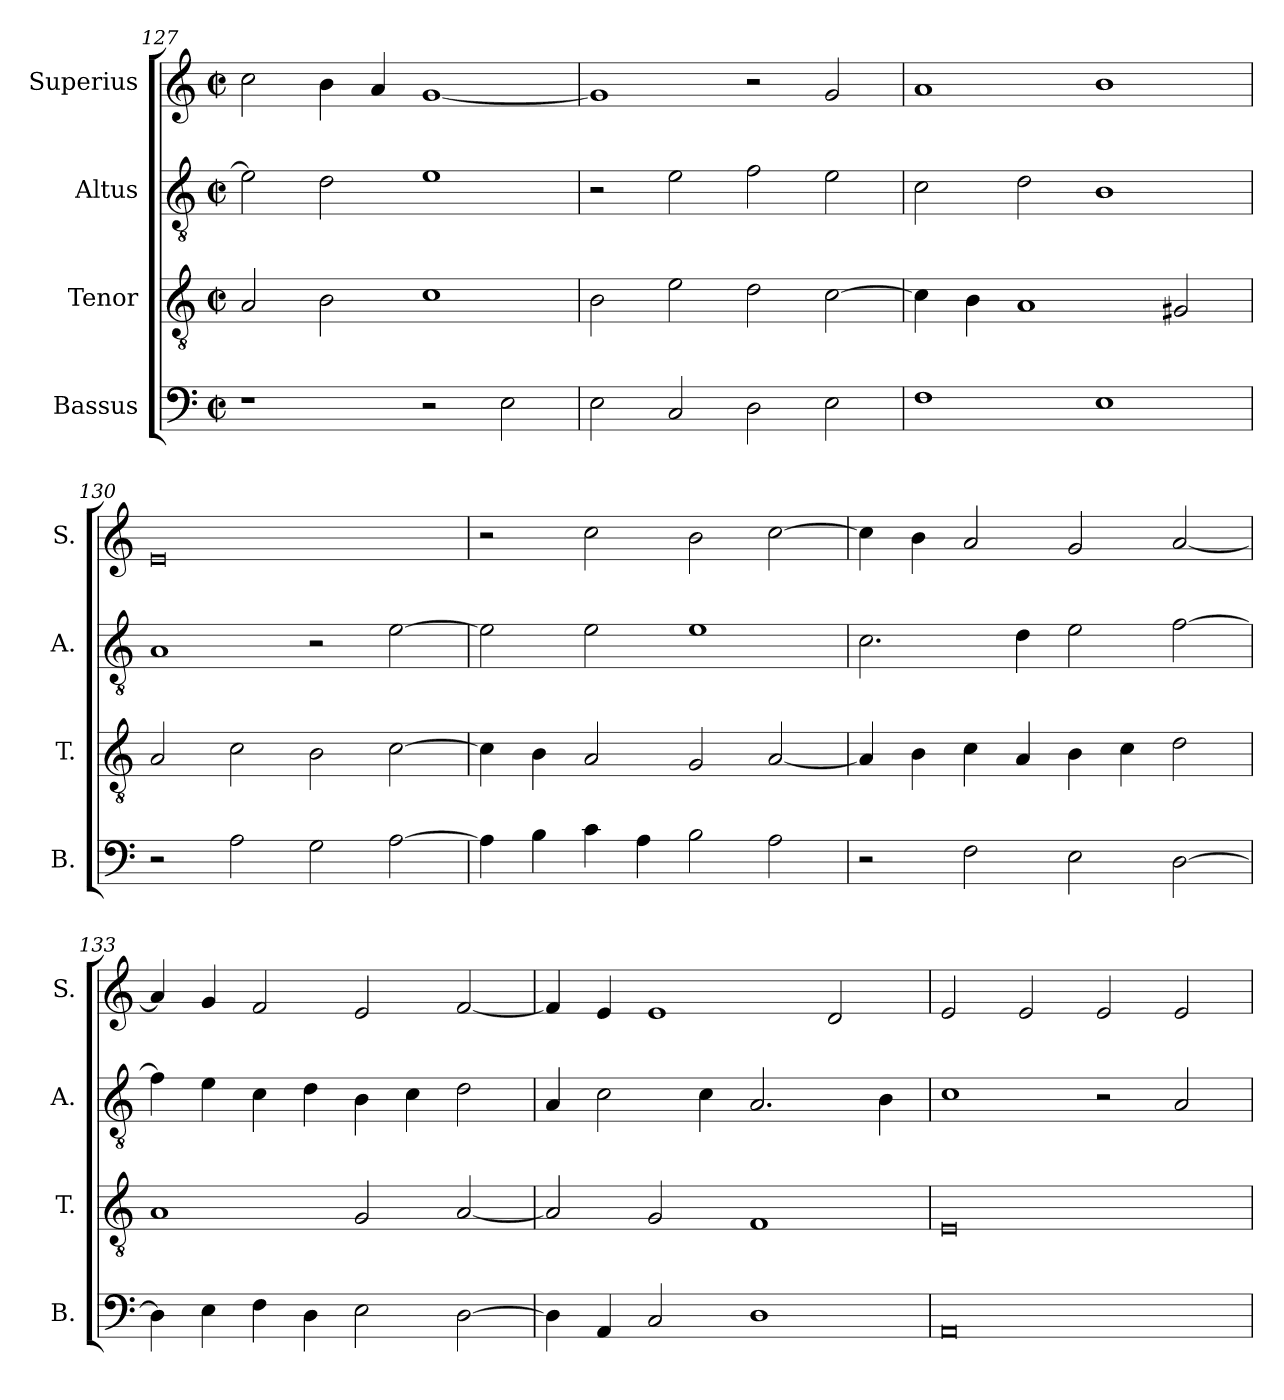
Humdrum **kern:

**kern	**kern	**kern	**kern
*part4	*part3	*part2	*part1
*staff4	*staff3	*staff2	*staff1
*I"Bassus	*I"Tenor	*I"Altus	*I"Superius
*I'B.	*I'T.	*I'A.	*I'S.
*clefF4	*clefGv2	*clefGv2	*clefG2
*	*ITrd7c12	*ITrd7c12	*
*k[]	*k[]	*k[]	*k[]
*C:	*C:	*C:	*C:
*M2/2	*M2/2	*M2/2	*M2/2
*met(c|)	*met(c|)	*met(c|)	*met(c|)
=127	=127	=127	=127
1r	2AAi/	2Ei\]	2cci\
.	2BBi\	2Di\	4bi\
.	.	.	4ai/
2r	1Ci	1Ei	[<1gi
2Ei\	.	.	.
=128	=128	=128	=128
2Ei\	2BBi\	2r	1gi]
2Ci/	2Ei\	2Ei\	.
2Di\	2Di\	2Fi\	2r
2Ei\	[>2Ci\	2Ei\	2gi/
=129	=129	=129	=129
1Fi	4Ci\]	2Ci\	1ai
.	4BBi\	.	.
.	1AAi	2Di\	.
1Ei	.	1BBi	1bi
.	2GG#Xi/	.	.
!!LO:LB:g=z
=130	=130	=130	=130
2r	2AAi/	1AAi	0ei
2Ai\	2Ci\	.	.
2Gi\	2BBi\	2r	.
[>2Ai\	[>2Ci\	[>2Ei\	.
=131	=131	=131	=131
4Ai\]	4Ci\]	2Ei\]	2r
4Bi\	4BBi\	.	.
4ci\	2AAi/	2Ei\	2cci\
4Ai\	.	.	.
2Bi\	2GGi/	1Ei	2bi\
2Ai\	[<2AAi/	.	[>2cci\
=132	=132	=132	=132
2r	4AAi/]	2.Ci\	4cci\]
.	4BBi\	.	4bi\
2Fi\	4Ci\	.	2ai/
.	4AAi/	4Di\	.
2Ei\	4BBi\	2Ei\	2gi/
.	4Ci\	.	.
[>2Di\	2Di\	[>2Fi\	[<2ai/
=133	=133	=133	=133
4Di\]	1AAi	4Fi\]	4ai/]
4Ei\	.	4Ei\	4gi/
4Fi\	.	4Ci\	2fi/
4Di\	.	4Di\	.
2Ei\	2GGi/	4BBi\	2ei/
.	.	4Ci\	.
[>2Di\	[<2AAi/	2Di\	[<2fi/
!!LO:PB:g=z
=134	=134	=134	=134
4Di\]	2AAi/]	4AAi/	4fi/]
4AAi/	.	2Ci\	4ei/
2Ci/	2GGi/	.	1ei
.	.	4Ci\	.
1Di	1FFi	2.AAi/	.
.	.	.	2di/
.	.	4BBi\	.
=135	=135	=135	=135
0AAi	0EEi	1Ci	2ei/
.	.	.	2ei/
.	.	2r	2ei/
.	.	2AAi/	2ei/
=	=	=	=
*-	*-	*-	*-
